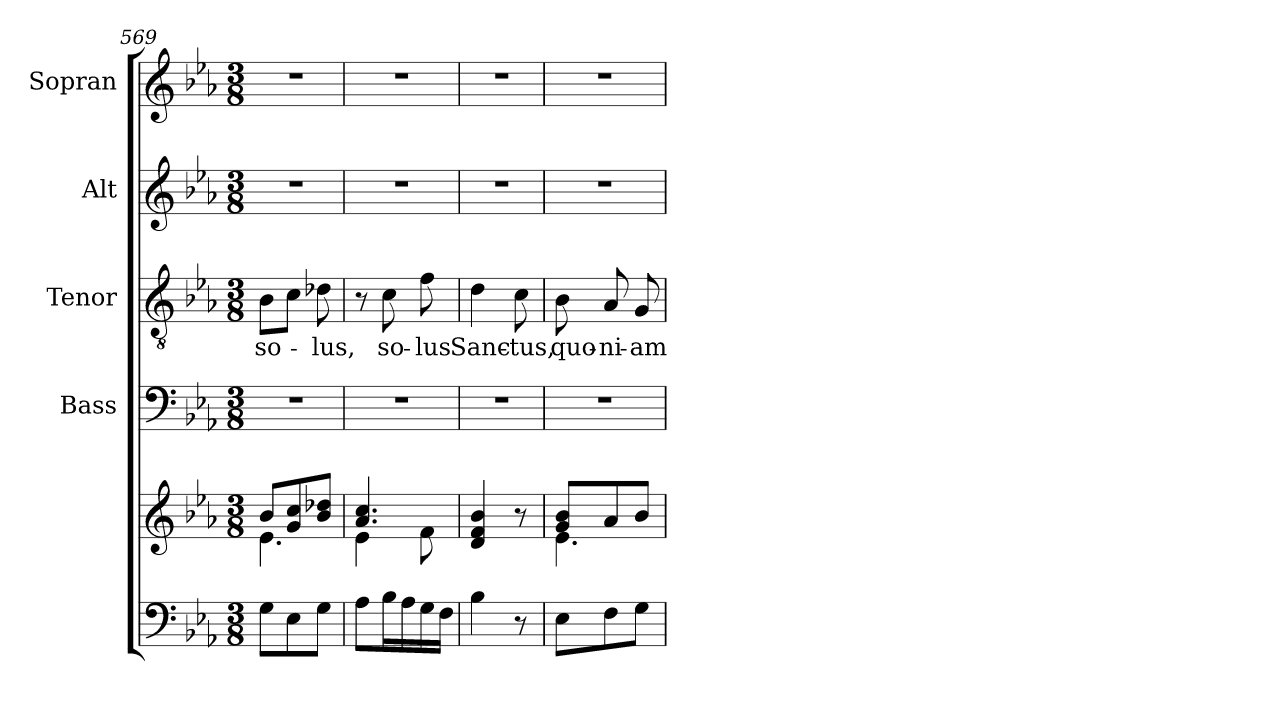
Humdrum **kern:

**kern	**kern	**kern	**kern	**text	**kern	**kern
*part5	*part5	*part4	*part3	*part3	*part2	*part1
*staff6	*staff5	*staff4	*staff3	*staff3	*staff2	*staff1
*	*	*I"Bass	*I"Tenor	*	*I"Alt	*I"Sopran
*	*	*I'B.	*I'T.	*	*I'A.	*I'S.
*clefF4	*clefG2	*clefF4	*clefGv2	*	*clefG2	*clefG2
*k[b-e-a-]	*k[b-e-a-]	*k[b-e-a-]	*k[b-e-a-]	*	*k[b-e-a-]	*k[b-e-a-]
*E-:	*E-:	*E-:	*E-:	*	*E-:	*E-:
*M3/8	*M3/8	*M3/8	*M3/8	*	*M3/8	*M3/8
=569	=569	=569	=569	=569	=569	=569
*	*^	*	*	*	*	*
!	!	!	!	!	!LO:LY:b	!	!
8G\L	8b-/L	4.e-\	4.r	8B-\L	so-	4.r	4.r
8E-\	8g/ 8cc/	.	.	8c\J	.	.	.
!	!	!	!	!	!LO:LY:b	!	!
8G\J	8b-/ 8dd-X/J	.	.	8d-X\	-lus,	.	.
=570	=570	=570	=570	=570	=570	=570	=570
8A-\L	4.a-/ 4.cc/	4e-\	4.r	8r	.	4.r	4.r
!	!	!	!	!	!LO:LY:b	!	!
16B-\L	.	.	.	8c\	so-	.	.
16A-\	.	.	.	.	.	.	.
!	!	!	!	!	!LO:LY:b	!	!
16G\	.	8f\	.	8f\	-lus	.	.
16F\JJ	.	.	.	.	.	.	.
*	*v	*v	*	*	*	*	*
=571	=571	=571	=571	=571	=571	=571
!	!	!	!	!LO:LY:b	!	!
4B-\	4d/ 4f/ 4b-/	4.r	4d\	Sanc-	4.r	4.r
!	!	!	!	!LO:LY:b	!	!
8r	8r	.	8c\	-tus,	.	.
=572	=572	=572	=572	=572	=572	=572
*	*^	*	*	*	*	*
!	!	!	!	!	!LO:LY:b	!	!
8E-\L	8g/ 8b-/L	4.e-\	4.r	8B-\	quo-	4.r	4.r
!	!	!	!	!	!LO:LY:b	!	!
8F\	8a-/	.	.	8A-/	-ni-	.	.
!	!	!	!	!	!LO:LY:b	!	!
8G\J	8b-/J	.	.	8G/	-am	.	.
*	*v	*v	*	*	*	*	*
=	=	=	=	=	=	=
*-	*-	*-	*-	*-	*-	*-
